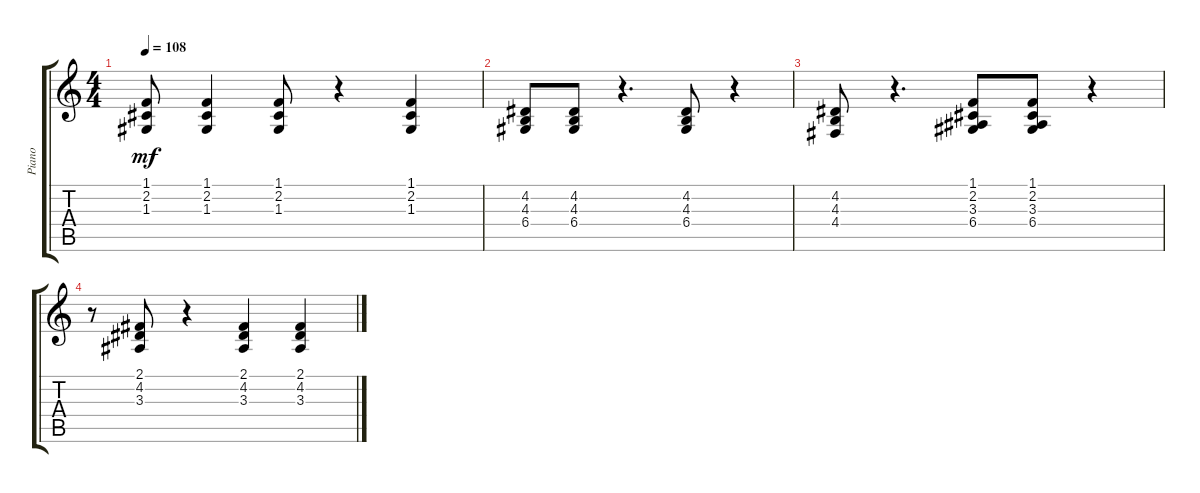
\track ("Piano" "Piano") {instrument electricpiano2}
\staff {score tabs}
\tuning (E4 B3 G3 D3 A2 E2) {hide}
\ts (4 4)
\tempo 108
\clef g2
\ks c
(1.1 2.2 1.3).8{dy mf} (1.1 2.2 1.3).4 (1.1 2.2 1.3).8 r.4 (1.1 2.2 1.3).4 |
(4.2 4.3 6.4).8 (4.2 4.3 6.4).8 r.4{d} (4.2 4.3 6.4).8 r.4 |
(4.2 4.3 4.4).8 r.4{d} (1.1 2.2 3.3 6.4).8 (1.1 2.2 3.3 6.4).8 r.4 |
r.8{volume 0} (2.1 4.2 3.3).8 r.4 (2.1 4.2 3.3).4 (2.1 4.2 3.3).4
